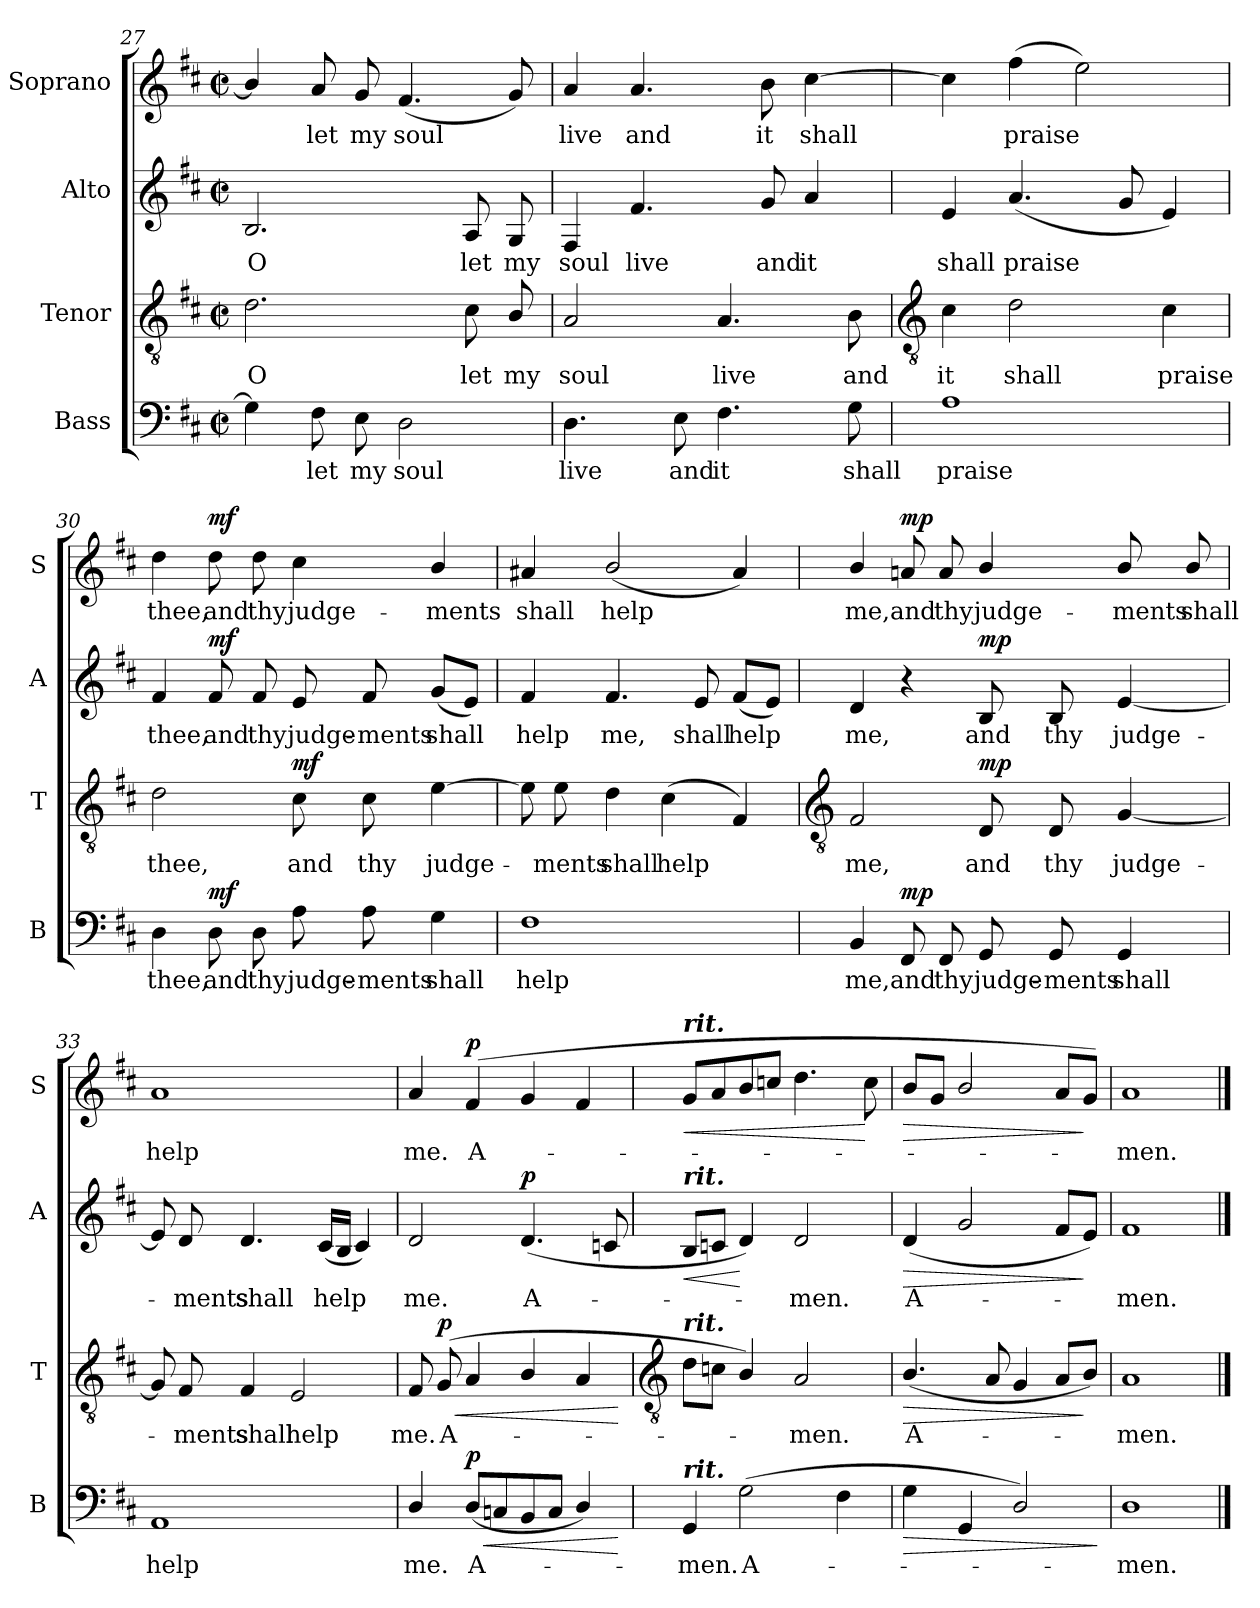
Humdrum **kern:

**kern	**text	**dynam	**kern	**text	**dynam	**kern	**text	**dynam	**kern	**text	**dynam
*part4	*part4	*part4	*part3	*part3	*part3	*part2	*part2	*part2	*part1	*part1	*part1
*staff4	*staff4	*staff4	*staff3	*staff3	*staff3	*staff2	*staff2	*staff2	*staff1	*staff1	*staff1
*I"Bass	*	*	*I"Tenor	*	*	*I"Alto	*	*	*I"Soprano	*	*
*I'B	*	*	*I'T	*	*	*I'A	*	*	*I'S	*	*
*clefF4	*	*	*clefGv2	*	*	*clefG2	*	*	*clefG2	*	*
*k[f#c#]	*	*	*k[f#c#]	*	*	*k[f#c#]	*	*	*k[f#c#]	*	*
*D:	*	*	*D:	*	*	*D:	*	*	*D:	*	*
*M2/2	*	*	*M2/2	*	*	*M2/2	*	*	*M2/2	*	*
*met(c|)	*	*	*met(c|)	*	*	*met(c|)	*	*	*met(c|)	*	*
=27	=27	=27	=27	=27	=27	=27	=27	=27	=27	=27	=27
!	!	!	!	!LO:LY:b	!	!	!LO:LY:b	!	!	!	!
4G]	.	.	2.d	O	.	2.B	O	.	4b/]	.	.
!	!LO:LY:b	!	!	!	!	!	!	!	!	!LO:LY:b	!
8F#	let	.	.	.	.	.	.	.	8a	let	.
!	!LO:LY:b	!	!	!	!	!	!	!	!	!LO:LY:b	!
8E	my	.	.	.	.	.	.	.	8g	my	.
!	!LO:LY:b	!	!	!	!	!	!	!	!	!LO:LY:b	!
2D	soul	.	.	.	.	.	.	.	(<4.f#	soul	.
!	!	!	!	!LO:LY:b	!	!	!LO:LY:b	!	!	!	!
.	.	.	8c#	let	.	8A	let	.	.	.	.
!	!	!	!	!LO:LY:b	!	!	!LO:LY:b	!	!	!	!
.	.	.	8B/	my	.	8G	my	.	8g)	.	.
=28	=28	=28	=28	=28	=28	=28	=28	=28	=28	=28	=28
!	!LO:LY:b	!	!	!LO:LY:b	!	!	!LO:LY:b	!	!	!LO:LY:b	!
4.D	live	.	2A	soul	.	4F#	soul	.	4a	live	.
!	!	!	!	!	!	!	!LO:LY:b	!	!	!LO:LY:b	!
.	.	.	.	.	.	4.f#	live	.	4.a	and	.
!	!LO:LY:b	!	!	!	!	!	!	!	!	!	!
8E	and	.	.	.	.	.	.	.	.	.	.
!	!LO:LY:b	!	!	!LO:LY:b	!	!	!	!	!	!	!
4.F#	it	.	4.A	live	.	.	.	.	.	.	.
!	!	!	!	!	!	!	!LO:LY:b	!	!	!LO:LY:b	!
.	.	.	.	.	.	8g	and	.	8b	it	.
!	!	!	!	!	!	!	!LO:LY:b	!	!	!LO:LY:b	!
.	.	.	.	.	.	4a	it	.	[4cc#	shall	.
!	!LO:LY:b	!	!	!LO:LY:b	!	!	!	!	!	!	!
8G	shall	.	8B	and	.	.	.	.	.	.	.
!!LO:LB:g=z
=29	=29	=29	=29	=29	=29	=29	=29	=29	=29	=29	=29
*	*	*	*clefGv2	*	*	*	*	*	*	*	*
!	!LO:LY:b	!	!	!LO:LY:b	!	!	!LO:LY:b	!	!	!	!
1A	praise	.	4c#	it	.	4e	shall	.	4cc#]	.	.
!	!	!	!	!LO:LY:b	!	!	!LO:LY:b	!	!	!LO:LY:b	!
.	.	.	2d	shall	.	(<4.a	praise	.	(>4ff#	praise	.
.	.	.	.	.	.	.	.	.	2ee)	.	.
.	.	.	.	.	.	8g	.	.	.	.	.
!	!	!	!	!LO:LY:b	!	!	!	!	!	!	!
.	.	.	4c#	praise	.	4e)	.	.	.	.	.
=30	=30	=30	=30	=30	=30	=30	=30	=30	=30	=30	=30
!	!LO:LY:b	!	!	!LO:LY:b	!	!	!LO:LY:b	!	!	!LO:LY:b	!
4D	thee,	.	2d	thee,	.	4f#	thee,	.	4dd	thee,	.
!	!LO:LY:b	!LO:DY:b	!	!	!	!	!LO:LY:b	!LO:DY:b	!	!LO:LY:b	!LO:DY:b
8D	and	mf	.	.	.	8f#	and	mf	8dd	and	mf
!	!LO:LY:b	!	!	!	!	!	!LO:LY:b	!	!	!LO:LY:b	!
8D	thy	.	.	.	.	8f#	thy	.	8dd	thy	.
!	!LO:LY:b	!	!	!LO:LY:b	!LO:DY:b	!	!LO:LY:b	!	!	!LO:LY:b	!
8A	judge-	.	8c#	and	mf	8e	judge-	.	4cc#	judge-	.
!	!LO:LY:b	!	!	!LO:LY:b	!	!	!LO:LY:b	!	!	!	!
8A	-ments	.	8c#	thy	.	8f#	-ments	.	.	.	.
!	!LO:LY:b	!	!	!LO:LY:b	!	!	!LO:LY:b	!	!	!LO:LY:b	!
4G	shall	.	[4e	judge-	.	(<8gL	shall	.	4b/	-ments	.
.	.	.	.	.	.	8eJ)	.	.	.	.	.
=31	=31	=31	=31	=31	=31	=31	=31	=31	=31	=31	=31
!	!LO:LY:b	!	!	!	!	!	!LO:LY:b	!	!	!LO:LY:b	!
1F#	help	.	8e]	.	.	4f#	help	.	4a#X	shall	.
!	!	!	!	!LO:LY:b	!	!	!	!	!	!	!
.	.	.	8e	ments	.	.	.	.	.	.	.
!	!	!	!	!LO:LY:b	!	!	!LO:LY:b	!	!	!LO:LY:b	!
.	.	.	4d	shall	.	4.f#	me,	.	(<2b/	help	.
!	!	!	!	!LO:LY:b	!	!	!	!	!	!	!
.	.	.	(<4c#	help	.	.	.	.	.	.	.
!	!	!	!	!	!	!	!LO:LY:b	!	!	!	!
.	.	.	.	.	.	8e	shall	.	.	.	.
!	!	!	!	!	!	!	!LO:LY:b	!	!	!	!
.	.	.	4F#)	.	.	(<8f#L	help	.	4a#)	.	.
.	.	.	.	.	.	8eJ)	.	.	.	.	.
!!LO:LB:g=z
=32	=32	=32	=32	=32	=32	=32	=32	=32	=32	=32	=32
*	*	*	*clefGv2	*	*	*	*	*	*	*	*
!	!LO:LY:b	!	!	!LO:LY:b	!	!	!LO:LY:b	!	!	!LO:LY:b	!
4BB	me,	.	2F#	me,	.	4d	me,	.	4b/	me,	.
!	!LO:LY:b	!LO:DY:b	!	!	!	!	!	!	!	!LO:LY:b	!LO:DY:b
8FF#	and	mp	.	.	.	4r	.	.	8an	and	mp
!	!LO:LY:b	!	!	!	!	!	!	!	!	!LO:LY:b	!
8FF#	thy	.	.	.	.	.	.	.	8a	thy	.
!	!LO:LY:b	!	!	!LO:LY:b	!LO:DY:b	!	!LO:LY:b	!LO:DY:b	!	!LO:LY:b	!
8GG	judge-	.	8D	and	mp	8B	and	mp	4b/	judge-	.
!	!LO:LY:b	!	!	!LO:LY:b	!	!	!LO:LY:b	!	!	!	!
8GG	-ments	.	8D	thy	.	8B	thy	.	.	.	.
!	!LO:LY:b	!	!	!LO:LY:b	!	!	!LO:LY:b	!	!	!LO:LY:b	!
4GG	shall	.	[4G	judge-	.	[4e	judge-	.	8b/	-ments	.
!	!	!	!	!	!	!	!	!	!	!LO:LY:b	!
.	.	.	.	.	.	.	.	.	8b/	shall	.
=33	=33	=33	=33	=33	=33	=33	=33	=33	=33	=33	=33
!	!LO:LY:b	!	!	!	!	!	!	!	!	!LO:LY:b	!
1AA	help	.	8G]	.	.	8e]	.	.	1a	help	.
!	!	!	!	!LO:LY:b	!	!	!LO:LY:b	!	!	!	!
.	.	.	8F#	ments	.	8d	ments	.	.	.	.
!	!	!	!	!LO:LY:b	!	!	!LO:LY:b	!	!	!	!
.	.	.	4F#	shall	.	4.d	shall	.	.	.	.
!	!	!	!	!LO:LY:b	!	!	!	!	!	!	!
.	.	.	2E	help	.	.	.	.	.	.	.
!	!	!	!	!	!	!	!LO:LY:b	!	!	!	!
.	.	.	.	.	.	(<16c#LL	help	.	.	.	.
.	.	.	.	.	.	16BJJ	.	.	.	.	.
.	.	.	.	.	.	4c#)	.	.	.	.	.
=34	=34	=34	=34	=34	=34	=34	=34	=34	=34	=34	=34
!	!LO:LY:b	!	!	!LO:LY:b	!	!	!LO:LY:b	!	!	!LO:LY:b	!
4D/	me.	.	8F#	me.	.	2d	me.	.	4a	me.	.
!	!	!	!	!LO:LY:b	!LO:HP:b	!	!	!	!	!	!
!	!	!	!	!	!LO:DY:n=1:b	!	!	!	!	!	!
.	.	.	(>8GL	A-	< p	.	.	.	.	.	.
!	!LO:LY:b	!LO:HP:b	!	!	!	!	!	!	!	!LO:LY:b	!
!	!	!LO:DY:n=1:b	!	!	!	!	!	!	!	!	!LO:DY:b
(<8DL	A-	< p	4A	.	.	.	.	.	(<4f#	A-	p
8Cn	.	.	.	.	.	.	.	.	.	.	.
!	!	!	!	!	!	!	!LO:LY:b	!LO:DY:b	!	!	!
8BB	.	.	4B/	.	.	(<4.d	A-	p	4g	.	.
8CJ	.	.	.	.	.	.	.	.	.	.	.
4D/)	.	.	4A	.	.	.	.	.	4f#	.	.
.	.	.	.	.	.	8cn	.	.	.	.	.
.	.	[	.	.	[	.	.	.	.	.	.
!!LO:LB:g=z
=35	=35	=35	=35	=35	=35	=35	=35	=35	=35	=35	=35
*	*	*	*clefGv2	*	*	*	*	*	*	*	*
!	!	!	!	!	!	!	!	!	!LO:TX:a:Bi:t=rit.	!	!
!	!	!	!	!	!	!LO:TX:a:Bi:t=rit.	!	!	!	!	!
!	!	!	!LO:TX:a:Bi:t=rit.	!	!	!	!	!	!	!	!
!LO:TX:a:Bi:t=rit.	!	!	!	!	!	!	!	!	!	!	!
!	!LO:LY:b	!	!	!	!	!	!	!LO:HP:b	!	!	!LO:HP:b
4GG	men.	.	8dL	.	.	8BL	.	<	8gL	.	<
.	.	.	8cnJ	.	.	8cnJ	.	.	8a	.	.
!	!LO:LY:b	!	!	!	!	!	!	!	!	!	!
(>2G	A-	.	4B/)	.	.	4d)	.	[	8b	.	.
.	.	.	.	.	.	.	.	.	8ccnJ	.	.
!	!	!	!	!LO:LY:b	!	!	!LO:LY:b	!	!	!	!
.	.	.	2A	men.	.	2d	men.	.	4.dd	.	.
4F#	.	.	.	.	.	.	.	.	.	.	.
.	.	.	.	.	.	.	.	.	8cc	.	[
=36	=36	=36	=36	=36	=36	=36	=36	=36	=36	=36	=36
!	!	!LO:HP:b	!	!LO:LY:b	!LO:HP:b	!	!LO:LY:b	!LO:HP:b	!	!	!LO:HP:b
4G	.	>	(<4.B/	A-	>	(<4d	A-	>	8bL	.	>
.	.	.	.	.	.	.	.	.	8gJ	.	.
4GG	.	.	.	.	.	2g	.	.	2b/	.	.
.	.	.	8A	.	.	.	.	.	.	.	.
2D/)	.	.	4G	.	.	.	.	.	.	.	.
.	.	.	8AL	.	.	8f#L	.	.	8aL	.	.
.	.	.	8BJ)	.	]	8eJ)	.	]	8gJ)	.	]
.	.	]	.	.	.	.	.	.	.	.	.
=37	=37	=37	=37	=37	=37	=37	=37	=37	=37	=37	=37
!	!LO:LY:b	!	!	!LO:LY:b	!	!	!LO:LY:b	!	!	!LO:LY:b	!
1D	men.	.	1A	men.	.	1f#	men.	.	1a	men.	.
==	==	==	==	==	==	==	==	==	==	==	==
*-	*-	*-	*-	*-	*-	*-	*-	*-	*-	*-	*-
